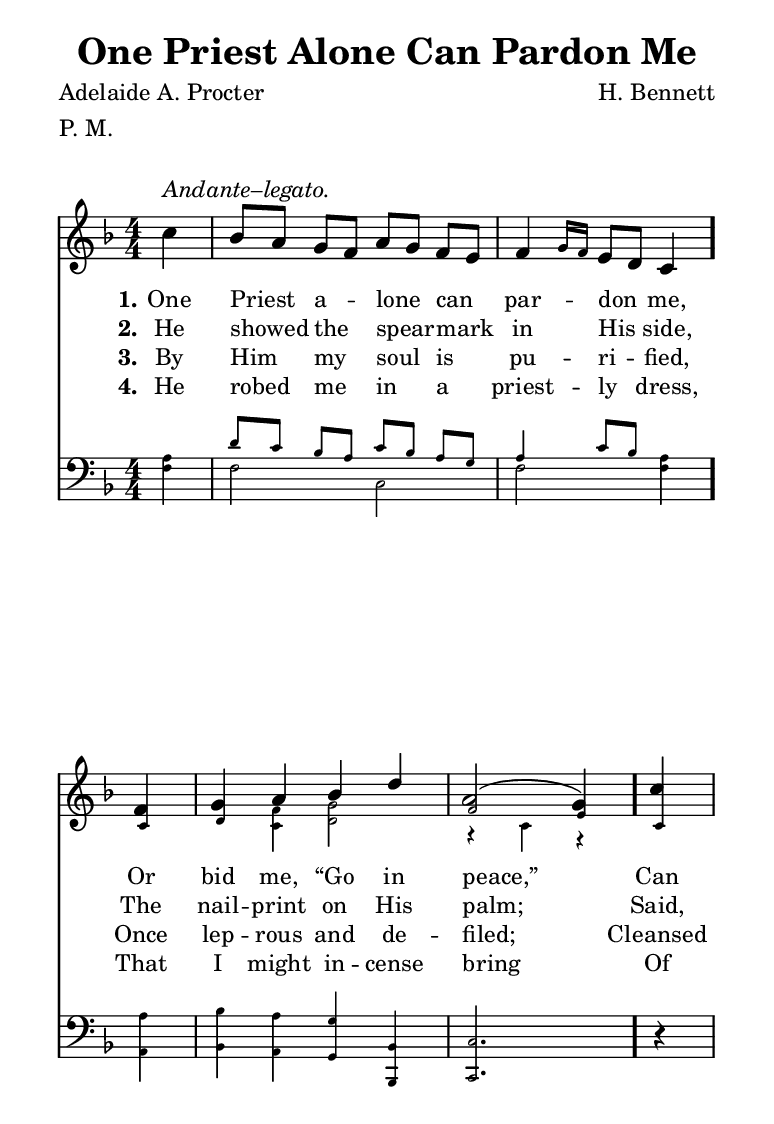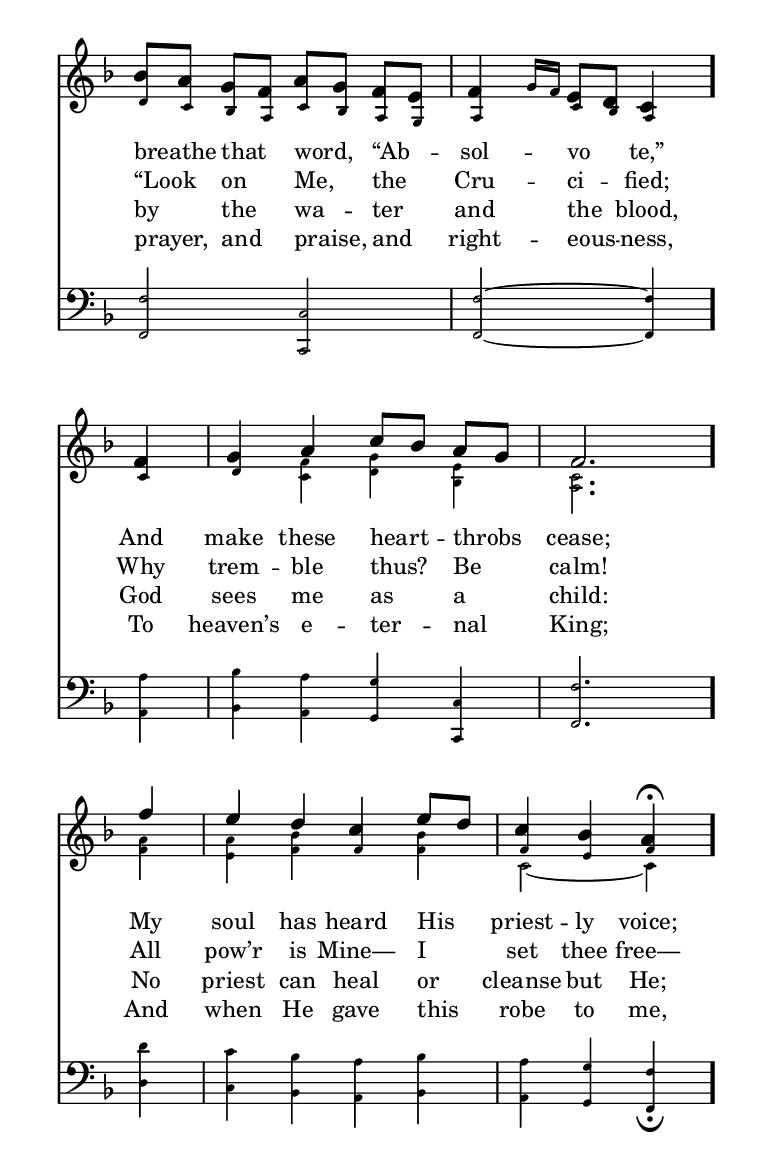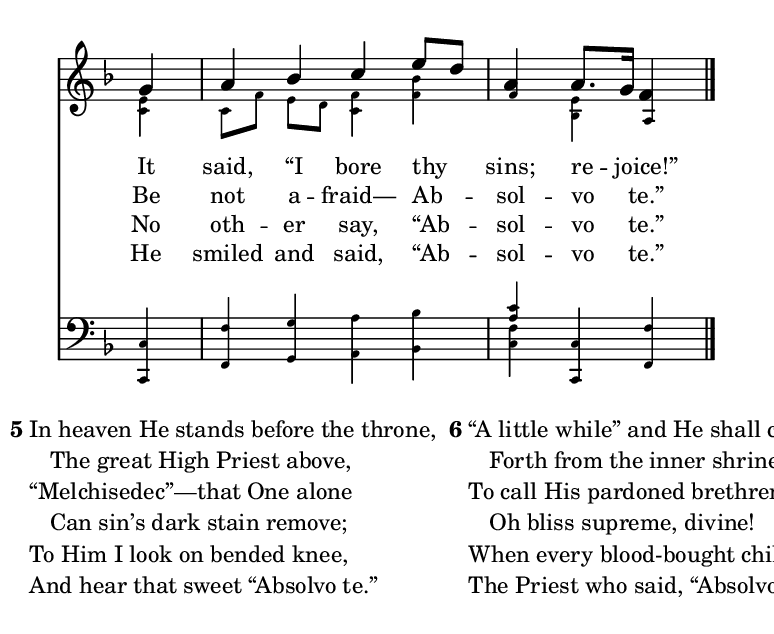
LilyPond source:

\include "common/global.ily"
\paper {
  \include "common/paper.ily"
}

\header{
  %gospel
  hymnnumber = "244"
  title = "One Priest Alone Can Pardon Me"
  tunename = ""
  meter = "P. M."
  poet = "Adelaide A. Procter" % see https://hymnary.org/text/one_priest_alone_can_pardon_me
  composer = "H. Bennett" % not found at hymnary.org
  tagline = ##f
}

ta = { \tempo 4=80 }
tb = { \tempo 4=40 }

global = {
  \include "common/overrides.ily"
  \override Staff.TimeSignature.style = #'numbered
  \time 4/4
  \override Score.MetronomeMark.transparent = ##t % hide all fermata changes too
  \ta
  \key f \major
  \partial 4
  \autoBeamOff
}

% The overabundant tweaks are a hurried workaround for undesired behaviours from \partcombine
notesSoprano = {
\global
\relative c'' {

  c4^\markup{\italic{Andante–legato.}} | bes8[ a] g[ f] a[ g] f[ e] | f4 \grace { g16[ f] } e8[ d] c4
  f4 | g a bes d | <a \tweak font-size #-4 f>2( <g \tweak font-size #-4 e>4)
  \eogbreak
  c4 | bes8[ a] g[ f] a[ g] f[ e] | f4 \grace { g16[ f] } e8[ d] c4
  f4 | g a c8[ bes] a[ g] | f2.
  \eogbreak
  f'4 | e d c e8[ d] | <c \tweak font-size #-4 f,>4 <bes \tweak font-size #-4 e,> \tb <a \tweak font-size #-4 f>\fermata \ta
  g4 | a bes c e8[ d] | a4 a8.[ g16] f4

  \bar "|."

}
}

notesAlto = {
\global
\override NoteHead.font-size = #-4
\relative e' {

  s4 | s1 | s2.
  \tweak font-size #-4 c4 | \tweak font-size #-4 d4 <\tweak font-size #-4 f \tweak font-size #-4 c>4 <\tweak font-size #-4 g \tweak font-size #-4 d>2 | \tweak font-size #-4 r4 \tweak font-size #-4 c, \tweak font-size #-4 r % original has d2
  \tweak font-size #-4 c4 | \tweak font-size #-4 d8[ \tweak font-size #-4 c] \tweak font-size #-4 bes[ \tweak font-size #-4 a] \tweak font-size #-4 c[ \tweak font-size #-4 bes] \tweak font-size #-4 a[ \tweak font-size #-4 g] | \tweak font-size #-4 a4 \tweak font-size #-4 c8[ \tweak font-size #-4 bes] \tweak font-size #-4 a4
  \tweak font-size #-4 c4 | \tweak font-size #-4 d4 <\tweak font-size #-4 f \tweak font-size #-4 c>4 <\tweak font-size #-4 g \tweak font-size #-4 d> <\tweak font-size #-4 e \tweak font-size #-4 bes> | <\tweak font-size #-4 c \tweak font-size #-4 a>2. % original has d2
  <\tweak font-size #-4 a' \tweak font-size #-4 f>4 | <\tweak font-size #-4 a \tweak font-size #-4 e> <\tweak font-size #-4 bes \tweak font-size #-4 f> \tweak font-size #-4 f <\tweak font-size #-4 bes \tweak font-size #-4 f> | \tweak font-size #-4 c,2 ~ \tweak font-size #-4 c4
  <\tweak font-size #-4 e \tweak font-size #-4 c>4 | \tweak font-size #-4 c8[ \tweak font-size #-4 f] \tweak font-size #-4 e[ \tweak font-size #-4 d] <\tweak font-size #-4 f \tweak font-size #-4 c>4 <\tweak font-size #-4 bes \tweak font-size #-4 f>4 | \tweak font-size #-4 f <\tweak font-size #-4 e \tweak font-size #-4 bes>4 \tweak font-size #-4 a,

}
}

notesTenor = {
\global
\override NoteHead.font-size = #-4
\relative a {

  a4 | \tweak font-size #-4 d8[ \tweak font-size #-4 c] \tweak font-size #-4 bes[ \tweak font-size #-4 a] \tweak font-size #-4 c[ \tweak font-size #-4 bes] \tweak font-size #-4 a[ \tweak font-size #-4 g] | \tweak font-size #-4 a4 \tweak font-size #-4 c8[ \tweak font-size #-4 bes] a4
  a4 | bes4 a g bes, | c2.
  r4 | f2 c | f2 ~ f4
  a4 | bes a g c, | f2.
  d'4 | c bes a bes | a g f
  c4 | f g a bes | <\tweak font-size #-4 c \tweak font-size #-4 a> c, f

}
}

notesBass = {
\global
\override NoteHead.font-size = #-4
\relative f {

  f4 | \tweak font-size #-4 f2 \tweak font-size #-4 c | \tweak font-size #-4 f f4
  a,4 | bes a g bes, | c2.
  r4 | f2 c | f2 ~ f4
  a4 | bes a g c, | f2.
  d'4 | c bes a bes | a g f_\fermata
  c4 | f g a bes | <\tweak font-size #-4 f' \tweak font-size #-4 c> c, f

}
}

wordsA = \lyricmode {
\set stanza = "1."

One Priest a -- lone can par -- don me, \bar "."
Or bid me, “Go in peace,” \bar "."
Can breathe that word, “Ab -- sol -- vo te,” \bar "."
And make these heart -- throbs cease; \bar "."
My soul has heard His priest -- ly voice; \bar "."
It said, “I bore thy sins; re -- joice!” \bar "."

}

wordsB = \lyricmode {
\set stanza = "2."

He showed the spear -- mark in His side,
The nail -- print on His palm;
Said, “Look on Me, the Cru -- ci -- fied;
Why trem -- ble thus? Be calm!
All pow’r is Mine— I set thee free—
Be not a -- fraid— Ab -- sol -- vo te.”

}

wordsC = \lyricmode {
\set stanza = "3."

By Him my soul is pu -- ri -- fied,
Once lep -- rous and de -- filed;
Cleansed by the wa -- ter and the blood,
God sees me as a child:
No priest can heal or cleanse but He;
No oth -- er say, “Ab -- sol -- vo te.”

}

wordsD = \lyricmode {
\set stanza = "4."

He robed me in a priest -- ly dress,
That I might in -- cense bring
Of prayer, and praise, and right -- eous -- ness,
To heaven’s e -- ter -- nal King;
And when He gave this robe to me,
He smiled and said, “Ab -- sol -- vo te.”

}

wordsE = \markuplist {

\line { In heaven He stands before the throne, }
\line { { \hspace #2 } The great High Priest above, }
\line { “Melchisedec”—that One alone }
\line { { \hspace #2 } Can sin’s dark stain remove; }
\line { To Him I look on bended knee, }
\line { And hear that sweet “Absolvo te.” }

}

wordsF = \markuplist {

\line { “A little while” and He shall come }
\line { { \hspace #2 } Forth from the inner shrine, }
\line { To call His pardoned brethren home; }
\line { { \hspace #2 } Oh bliss supreme, divine! }
\line { When every blood-bought child shall see }
\line { The Priest who said, “Absolvo te.” }

}

\score {
  \context ChoirStaff <<
    \context Staff = upper <<
      \set Staff.autoBeaming = ##f
      \set ChoirStaff.systemStartDelimiter = #'SystemStartBar
      \set ChoirStaff.printPartCombineTexts = ##f
      \partcombine #'(2 . 11) \notesSoprano \notesAlto
      \context NullVoice = sopranos { \voiceOne << \notesSoprano >> }
      \context Lyrics = one   \lyricsto sopranos \wordsA
      \context Lyrics = two   \lyricsto sopranos \wordsB
      \context Lyrics = three \lyricsto sopranos \wordsC
      \context Lyrics = four  \lyricsto sopranos \wordsD
    >>
    \context Staff = men <<
      \set Staff.autoBeaming = ##f
      \clef bass
      \set ChoirStaff.printPartCombineTexts = ##f
      \partcombine #'(2 . 11) \notesTenor \notesBass
    >>
  >>
  \layout {
    \include "common/layout.ily"
  }
  #(cond ((ly:get-option 'eog-midi-permitted) #{ \midi{
    \include "common/midi.ily"
  } #}))
}

\markup { \vcenter \column {
  \vspace #1
  \fill-line {
    \null
    \line{ \bold 5 \column { \wordsE } }
    \null
    \line{ \bold 6 \column { \wordsF } }
    \null
  }
} }

\version "2.19.49"  % necessary for upgrading to future LilyPond versions.

% vi:set et ts=2 sw=2 ai nocindent syntax=lilypond:
